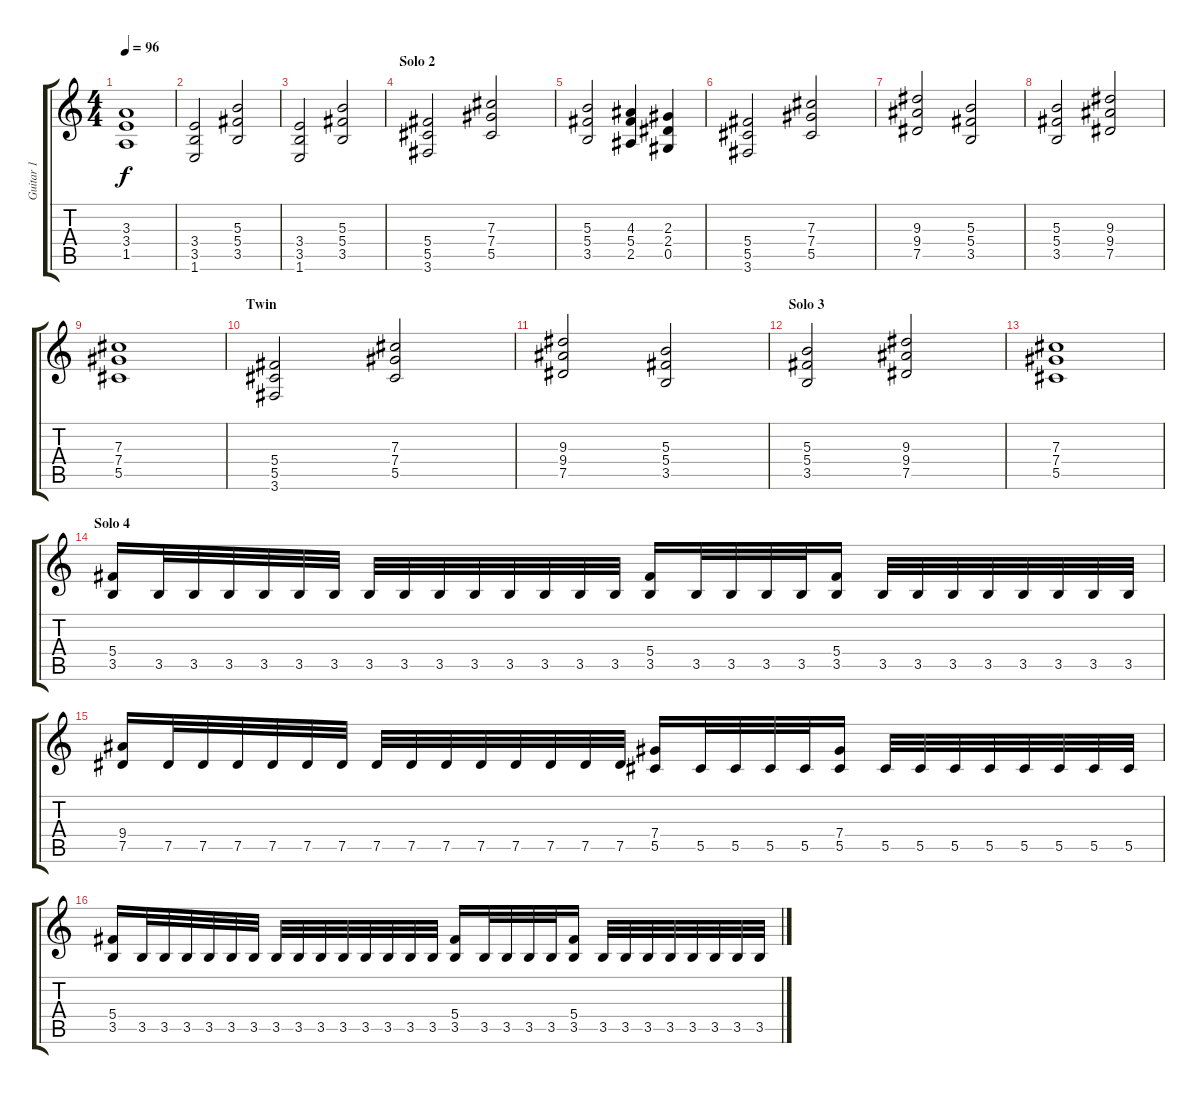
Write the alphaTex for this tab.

\track ("Guitar 1" "Guitar 1") {instrument overdrivenguitar}
\staff {score tabs}
\tuning (Eb4 Bb3 Gb3 Db3 Ab2 Eb2) {hide}
\ts (4 4)
\tempo 96
\clef g2
\ks c
(3.3 3.4 1.5).1{dy f} |
(3.4 3.5 1.6).2 (5.3 5.4 3.5).2 |
(3.4 3.5 1.6).2 (5.3 5.4 3.5).2 |
\section ("" "Solo 2")
(5.4 5.5 3.6).2 (7.3 7.4 5.5).2 |
(5.3 5.4 3.5).2 (4.3 5.4 2.5).4 (2.3 2.4 0.5).4 |
(5.4 5.5 3.6).2 (7.3 7.4 5.5).2 |
(9.3 9.4 7.5).2 (5.3 5.4 3.5).2 |
(5.3 5.4 3.5).2 (9.3 9.4 7.5).2 |
(7.3 7.4 5.5).1 |
\section ("" "Twin")
(5.4 5.5 3.6).2 (7.3 7.4 5.5).2 |
(9.3 9.4 7.5).2 (5.3 5.4 3.5).2 |
\section ("" "Solo 3")
(5.3 5.4 3.5).2 (9.3 9.4 7.5).2 |
(7.3 7.4 5.5).1 |
\section ("" "Solo 4")
(5.4 3.5).16 3.5.32 3.5.32 3.5.32 3.5.32 3.5.32 3.5.32 3.5.32 3.5.32 3.5.32 3.5.32 3.5.32 3.5.32 3.5.32 3.5.32 (5.4 3.5).16 3.5.32 3.5.32 3.5.32 3.5.32 (5.4 3.5).16 3.5.32 3.5.32 3.5.32 3.5.32 3.5.32 3.5.32 3.5.32 3.5.32 |
(9.4 7.5).16 7.5.32 7.5.32 7.5.32 7.5.32 7.5.32 7.5.32 7.5.32 7.5.32 7.5.32 7.5.32 7.5.32 7.5.32 7.5.32 7.5.32 (7.4 5.5).16 5.5.32 5.5.32 5.5.32 5.5.32 (7.4 5.5).16 5.5.32 5.5.32 5.5.32 5.5.32 5.5.32 5.5.32 5.5.32 5.5.32 |
\section ("" "")
(5.4 3.5).16 3.5.32 3.5.32 3.5.32 3.5.32 3.5.32 3.5.32 3.5.32 3.5.32 3.5.32 3.5.32 3.5.32 3.5.32 3.5.32 3.5.32 (5.4 3.5).16 3.5.32 3.5.32 3.5.32 3.5.32 (5.4 3.5).16 3.5.32 3.5.32 3.5.32 3.5.32 3.5.32 3.5.32 3.5.32 3.5.32
